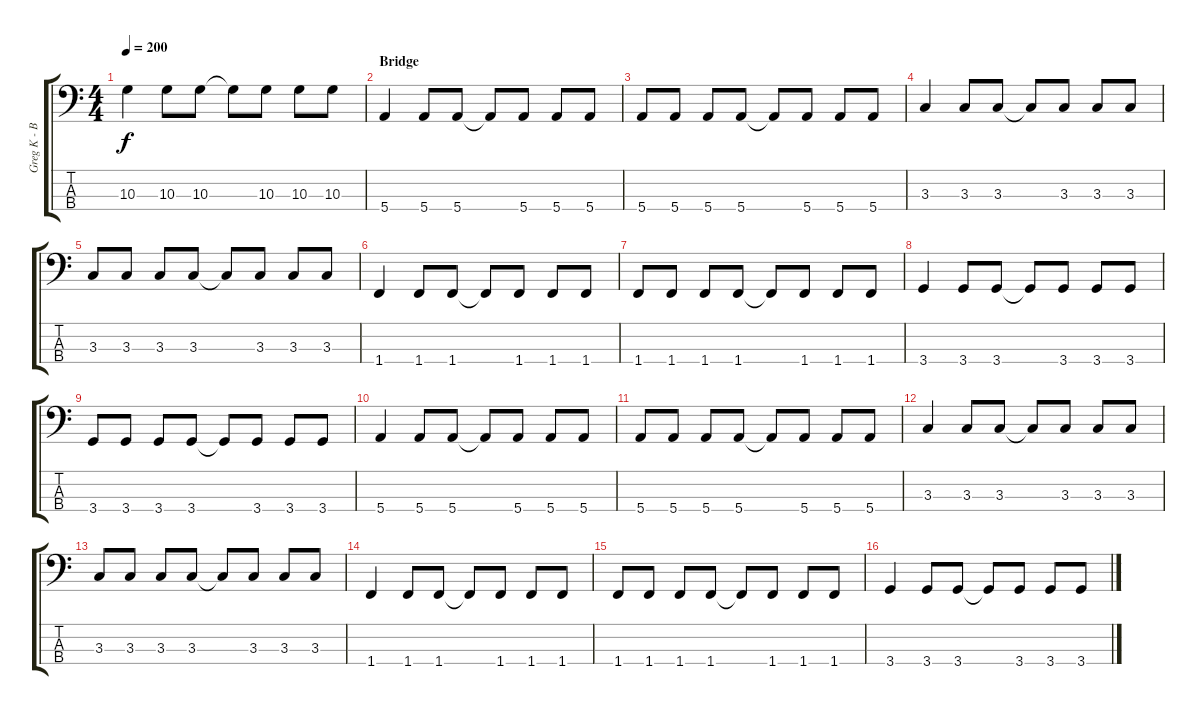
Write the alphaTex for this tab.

\track ("Greg K - Bass" "Greg K - B") {instrument electricbasspick}
\staff {score tabs}
\tuning (G2 D2 A1 E1) {hide}
\ts (4 4)
\tempo 200
\clef f4
\ks c
10.3.4{dy f} 10.3.8 10.3.8 10.3{t}.8 10.3.8 10.3.8 10.3.8 |
\section ("" "Bridge")
5.4.4 5.4.8 5.4.8 5.4{t}.8 5.4.8 5.4.8 5.4.8 |
5.4.8 5.4.8 5.4.8 5.4.8 5.4{t}.8 5.4.8 5.4.8 5.4.8 |
3.3.4 3.3.8 3.3.8 3.3{t}.8 3.3.8 3.3.8 3.3.8 |
3.3.8 3.3.8 3.3.8 3.3.8 3.3{t}.8 3.3.8 3.3.8 3.3.8 |
1.4.4 1.4.8 1.4.8 1.4{t}.8 1.4.8 1.4.8 1.4.8 |
1.4.8 1.4.8 1.4.8 1.4.8 1.4{t}.8 1.4.8 1.4.8 1.4.8 |
3.4.4 3.4.8 3.4.8 3.4{t}.8 3.4.8 3.4.8 3.4.8 |
3.4.8 3.4.8 3.4.8 3.4.8 3.4{t}.8 3.4.8 3.4.8 3.4.8 |
5.4.4 5.4.8 5.4.8 5.4{t}.8 5.4.8 5.4.8 5.4.8 |
5.4.8 5.4.8 5.4.8 5.4.8 5.4{t}.8 5.4.8 5.4.8 5.4.8 |
3.3.4 3.3.8 3.3.8 3.3{t}.8 3.3.8 3.3.8 3.3.8 |
3.3.8 3.3.8 3.3.8 3.3.8 3.3{t}.8 3.3.8 3.3.8 3.3.8 |
1.4.4 1.4.8 1.4.8 1.4{t}.8 1.4.8 1.4.8 1.4.8 |
1.4.8 1.4.8 1.4.8 1.4.8 1.4{t}.8 1.4.8 1.4.8 1.4.8 |
3.4.4 3.4.8 3.4.8 3.4{t}.8 3.4.8 3.4.8 3.4.8
